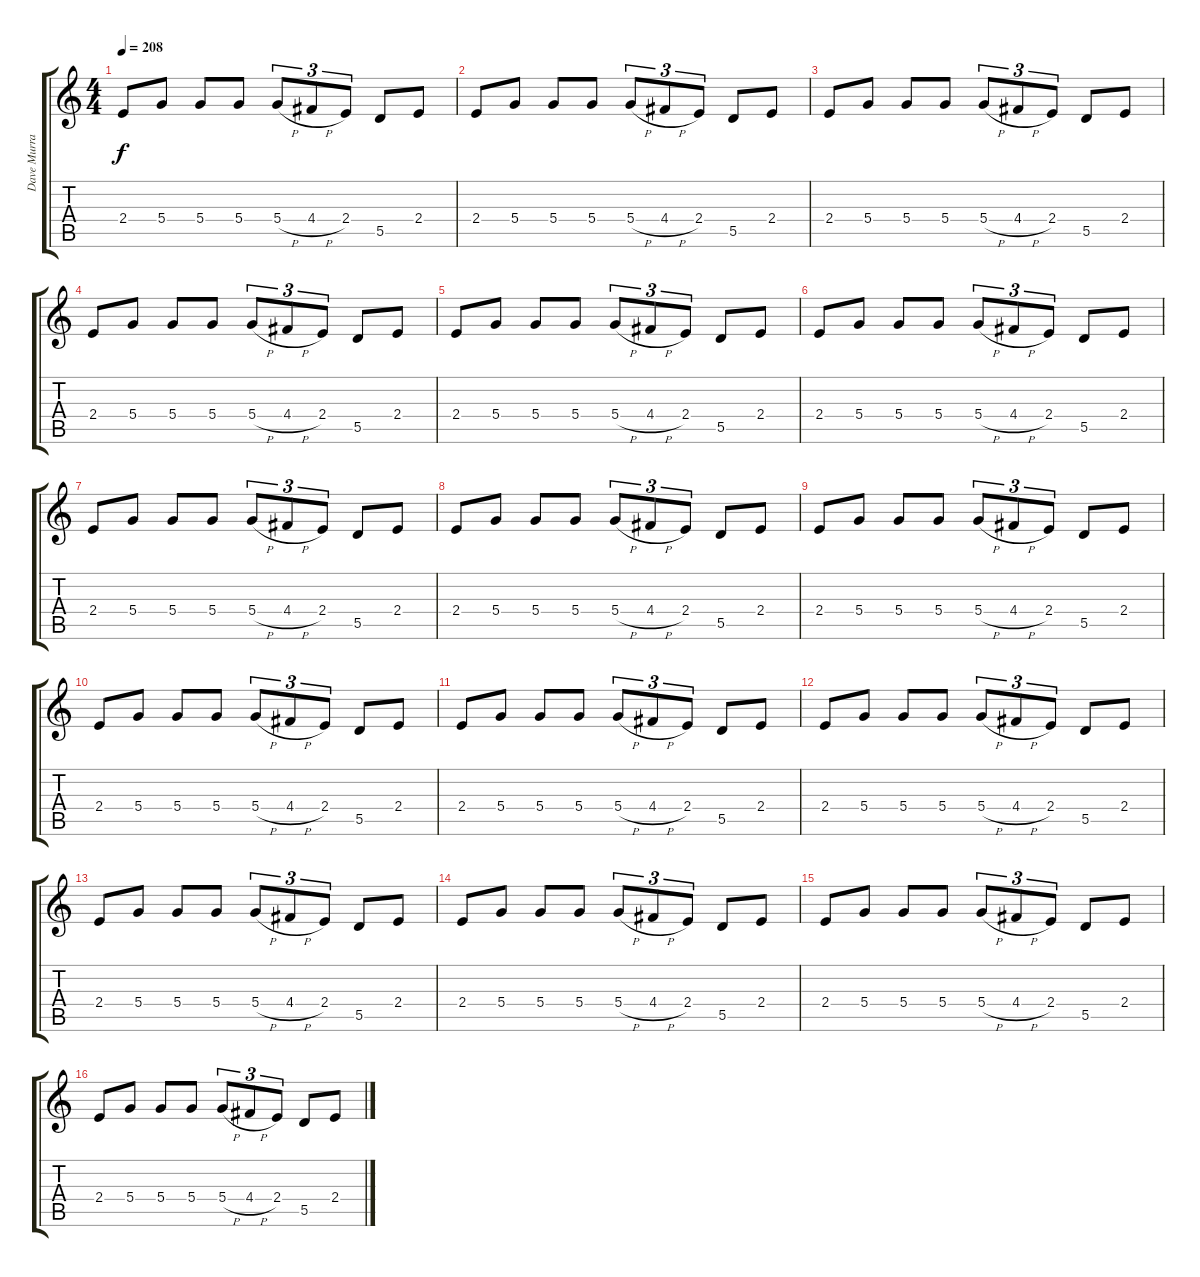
\track ("Dave Murray" "Dave Murra") {instrument distortionguitar}
\staff {score tabs}
\tuning (E4 B3 G3 D3 A2 E2) {hide}
\ts (4 4)
\tempo 208
\clef g2
\ks c
2.4.8{dy f} 5.4.8 5.4.8 5.4.8 5.4{h}.8{tu (3 2)} 4.4{h}.8{tu (3 2)} 2.4.8{tu (3 2)} 5.5.8 2.4.8 |
2.4.8 5.4.8 5.4.8 5.4.8 5.4{h}.8{tu (3 2)} 4.4{h}.8{tu (3 2)} 2.4.8{tu (3 2)} 5.5.8 2.4.8 |
2.4.8 5.4.8 5.4.8 5.4.8 5.4{h}.8{tu (3 2)} 4.4{h}.8{tu (3 2)} 2.4.8{tu (3 2)} 5.5.8 2.4.8 |
2.4.8 5.4.8 5.4.8 5.4.8 5.4{h}.8{tu (3 2)} 4.4{h}.8{tu (3 2)} 2.4.8{tu (3 2)} 5.5.8 2.4.8 |
2.4.8 5.4.8 5.4.8 5.4.8 5.4{h}.8{tu (3 2)} 4.4{h}.8{tu (3 2)} 2.4.8{tu (3 2)} 5.5.8 2.4.8 |
2.4.8 5.4.8 5.4.8 5.4.8 5.4{h}.8{tu (3 2)} 4.4{h}.8{tu (3 2)} 2.4.8{tu (3 2)} 5.5.8 2.4.8 |
2.4.8 5.4.8 5.4.8 5.4.8 5.4{h}.8{tu (3 2)} 4.4{h}.8{tu (3 2)} 2.4.8{tu (3 2)} 5.5.8 2.4.8 |
2.4.8 5.4.8 5.4.8 5.4.8 5.4{h}.8{tu (3 2)} 4.4{h}.8{tu (3 2)} 2.4.8{tu (3 2)} 5.5.8 2.4.8 |
2.4.8 5.4.8 5.4.8 5.4.8 5.4{h}.8{tu (3 2)} 4.4{h}.8{tu (3 2)} 2.4.8{tu (3 2)} 5.5.8 2.4.8 |
2.4.8 5.4.8 5.4.8 5.4.8 5.4{h}.8{tu (3 2)} 4.4{h}.8{tu (3 2)} 2.4.8{tu (3 2)} 5.5.8 2.4.8 |
2.4.8 5.4.8 5.4.8 5.4.8 5.4{h}.8{tu (3 2)} 4.4{h}.8{tu (3 2)} 2.4.8{tu (3 2)} 5.5.8 2.4.8 |
2.4.8 5.4.8 5.4.8 5.4.8 5.4{h}.8{tu (3 2)} 4.4{h}.8{tu (3 2)} 2.4.8{tu (3 2)} 5.5.8 2.4.8 |
2.4.8 5.4.8 5.4.8 5.4.8 5.4{h}.8{tu (3 2)} 4.4{h}.8{tu (3 2)} 2.4.8{tu (3 2)} 5.5.8 2.4.8 |
2.4.8 5.4.8 5.4.8 5.4.8 5.4{h}.8{tu (3 2)} 4.4{h}.8{tu (3 2)} 2.4.8{tu (3 2)} 5.5.8 2.4.8 |
2.4.8 5.4.8 5.4.8 5.4.8 5.4{h}.8{tu (3 2)} 4.4{h}.8{tu (3 2)} 2.4.8{tu (3 2)} 5.5.8 2.4.8 |
2.4.8 5.4.8 5.4.8 5.4.8 5.4{h}.8{tu (3 2)} 4.4{h}.8{tu (3 2)} 2.4.8{tu (3 2)} 5.5.8 2.4.8
